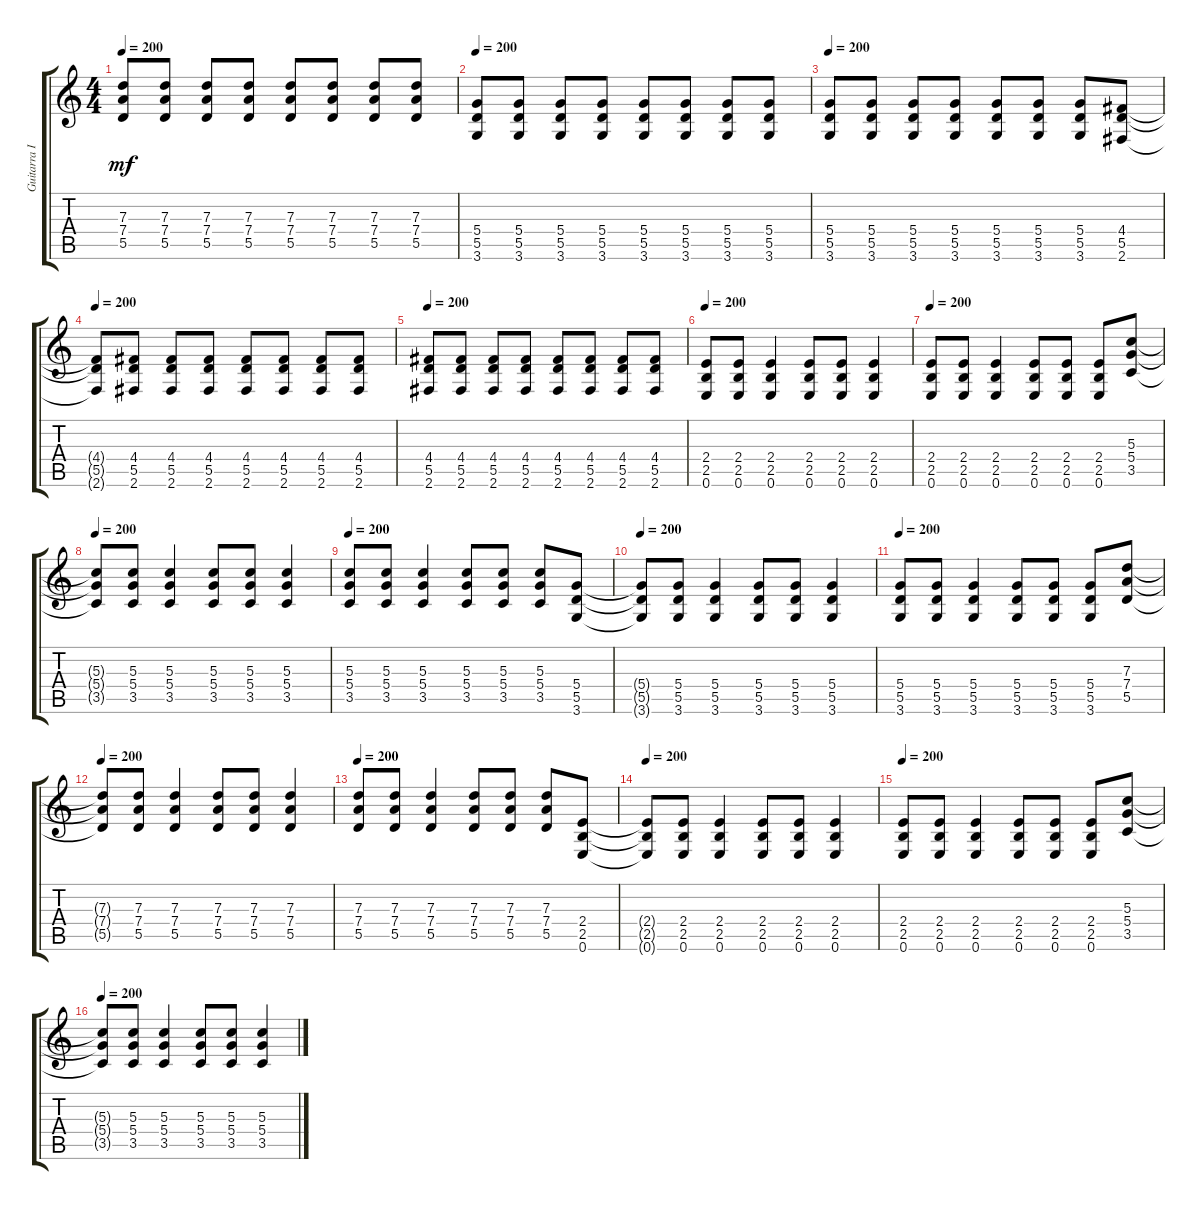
\track ("Guitarra II" "Guitarra I") {instrument distortionguitar}
\staff {score tabs}
\tuning (E4 B3 G3 D3 A2 E2) {hide}
\ts (4 4)
\tempo 200
\clef g2
\ks c
(7.3 7.4 5.5).8{dy mf} (7.3 7.4 5.5).8 (7.3 7.4 5.5).8 (7.3 7.4 5.5).8 (7.3 7.4 5.5).8 (7.3 7.4 5.5).8 (7.3 7.4 5.5).8 (7.3 7.4 5.5).8 |
\tempo 200
(5.4 5.5 3.6).8 (5.4 5.5 3.6).8 (5.4 5.5 3.6).8 (5.4 5.5 3.6).8 (5.4 5.5 3.6).8 (5.4 5.5 3.6).8 (5.4 5.5 3.6).8 (5.4 5.5 3.6).8 |
\tempo 200
(5.4 5.5 3.6).8 (5.4 5.5 3.6).8 (5.4 5.5 3.6).8 (5.4 5.5 3.6).8 (5.4 5.5 3.6).8 (5.4 5.5 3.6).8 (5.4 5.5 3.6).8 (4.4 5.5 2.6).8 |
\tempo 200
(4.4{t} 5.5{t} 2.6{t}).8 (4.4 5.5 2.6).8 (4.4 5.5 2.6).8 (4.4 5.5 2.6).8 (4.4 5.5 2.6).8 (4.4 5.5 2.6).8 (4.4 5.5 2.6).8 (4.4 5.5 2.6).8 |
\tempo 200
(4.4 5.5 2.6).8 (4.4 5.5 2.6).8 (4.4 5.5 2.6).8 (4.4 5.5 2.6).8 (4.4 5.5 2.6).8 (4.4 5.5 2.6).8 (4.4 5.5 2.6).8 (4.4 5.5 2.6).8 |
\tempo 200
(2.4 2.5 0.6).8 (2.4 2.5 0.6).8 (2.4 2.5 0.6).4 (2.4 2.5 0.6).8 (2.4 2.5 0.6).8 (2.4 2.5 0.6).4 |
\tempo 200
(2.4 2.5 0.6).8 (2.4 2.5 0.6).8 (2.4 2.5 0.6).4 (2.4 2.5 0.6).8 (2.4 2.5 0.6).8 (2.4 2.5 0.6).8 (5.3 5.4 3.5).8 |
\tempo 200
(5.3{t} 5.4{t} 3.5{t}).8 (5.3 5.4 3.5).8 (5.3 5.4 3.5).4 (5.3 5.4 3.5).8 (5.3 5.4 3.5).8 (5.3 5.4 3.5).4 |
\tempo 200
(5.3 5.4 3.5).8 (5.3 5.4 3.5).8 (5.3 5.4 3.5).4 (5.3 5.4 3.5).8 (5.3 5.4 3.5).8 (5.3 5.4 3.5).8 (5.4 5.5 3.6).8 |
\tempo 200
(5.4{t} 5.5{t} 3.6{t}).8 (5.4 5.5 3.6).8 (5.4 5.5 3.6).4 (5.4 5.5 3.6).8 (5.4 5.5 3.6).8 (5.4 5.5 3.6).4 |
\tempo 200
(5.4 5.5 3.6).8 (5.4 5.5 3.6).8 (5.4 5.5 3.6).4 (5.4 5.5 3.6).8 (5.4 5.5 3.6).8 (5.4 5.5 3.6).8 (7.3 7.4 5.5).8 |
\tempo 200
(7.3{t} 7.4{t} 5.5{t}).8 (7.3 7.4 5.5).8 (7.3 7.4 5.5).4 (7.3 7.4 5.5).8 (7.3 7.4 5.5).8 (7.3 7.4 5.5).4 |
\tempo 200
(7.3 7.4 5.5).8 (7.3 7.4 5.5).8 (7.3 7.4 5.5).4 (7.3 7.4 5.5).8 (7.3 7.4 5.5).8 (7.3 7.4 5.5).8 (2.4 2.5 0.6).8 |
\tempo 200
(2.4{t} 2.5{t} 0.6{t}).8 (2.4 2.5 0.6).8 (2.4 2.5 0.6).4 (2.4 2.5 0.6).8 (2.4 2.5 0.6).8 (2.4 2.5 0.6).4 |
\tempo 200
(2.4 2.5 0.6).8 (2.4 2.5 0.6).8 (2.4 2.5 0.6).4 (2.4 2.5 0.6).8 (2.4 2.5 0.6).8 (2.4 2.5 0.6).8 (5.3 5.4 3.5).8 |
\tempo 200
(5.3{t} 5.4{t} 3.5{t}).8 (5.3 5.4 3.5).8 (5.3 5.4 3.5).4 (5.3 5.4 3.5).8 (5.3 5.4 3.5).8 (5.3 5.4 3.5).4
